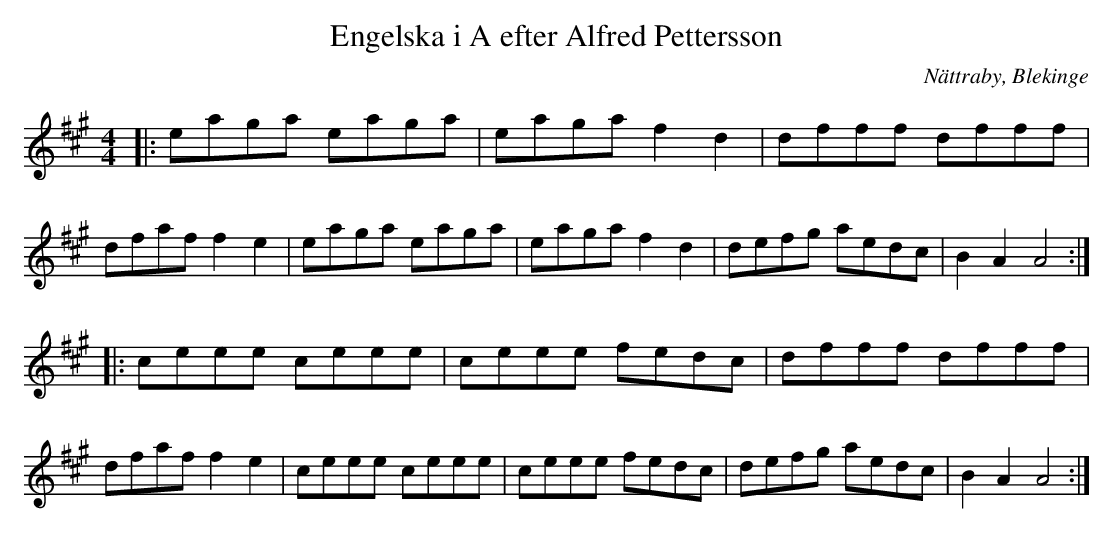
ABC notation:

X:1
T:Engelska i A efter Alfred Pettersson
O:Nättraby, Blekinge
M:4/4
L:1/8
K:A
|: eaga eaga | eaga f2d2 | dfff dfff | dfaf f2 e2 | eaga eaga | eaga f2d2 | defg aedc | B2 A2 A4 :|
|: ceee ceee | ceee fedc | dfff dfff | dfaf f2 e2 | ceee ceee | ceee fedc | defg aedc | B2 A2 A4 :|
